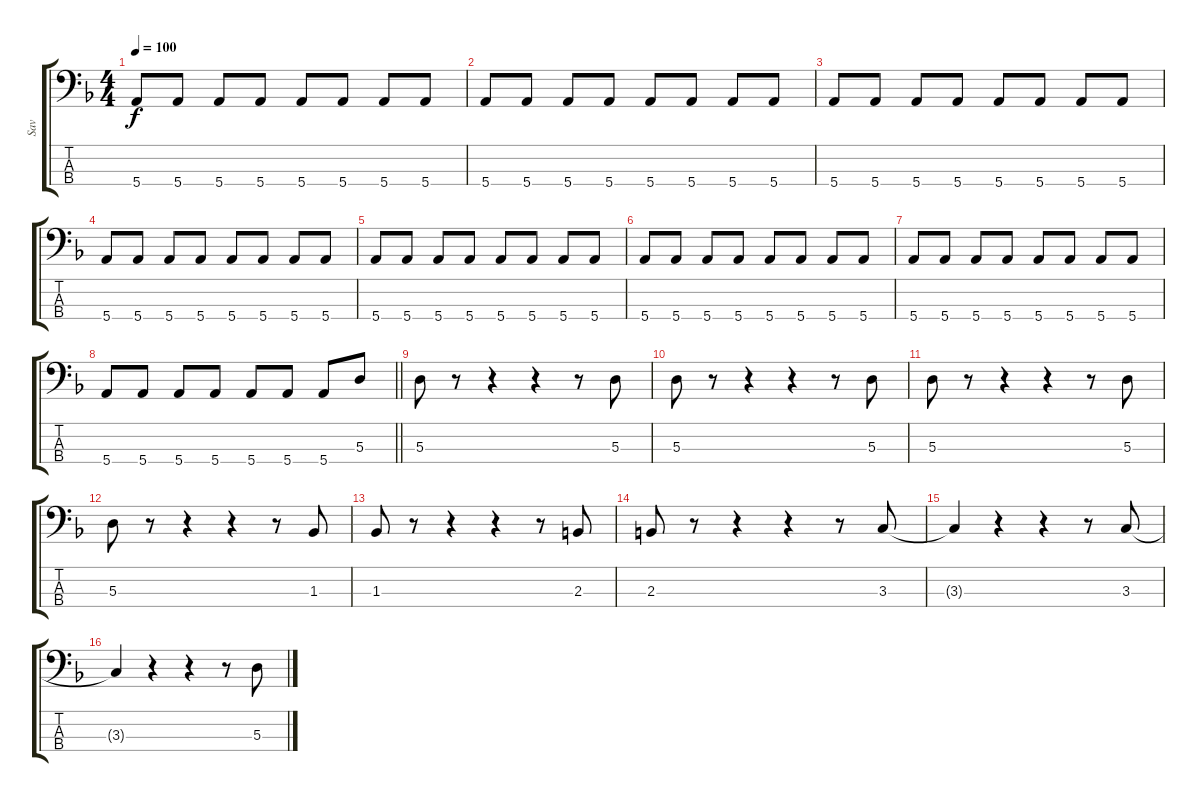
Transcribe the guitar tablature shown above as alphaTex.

\track ("Sav" "Sav") {instrument electricbassfinger}
\staff {score tabs}
\tuning (G2 D2 A1 E1) {hide}
\ts (4 4)
\tempo 100
\clef f4
\ks dminor
5.4.8{dy f} 5.4.8 5.4.8 5.4.8 5.4.8 5.4.8 5.4.8 5.4.8 |
5.4.8 5.4.8 5.4.8 5.4.8 5.4.8 5.4.8 5.4.8 5.4.8 |
5.4.8 5.4.8 5.4.8 5.4.8 5.4.8 5.4.8 5.4.8 5.4.8 |
5.4.8 5.4.8 5.4.8 5.4.8 5.4.8 5.4.8 5.4.8 5.4.8 |
5.4.8 5.4.8 5.4.8 5.4.8 5.4.8 5.4.8 5.4.8 5.4.8 |
5.4.8 5.4.8 5.4.8 5.4.8 5.4.8 5.4.8 5.4.8 5.4.8 |
5.4.8 5.4.8 5.4.8 5.4.8 5.4.8 5.4.8 5.4.8 5.4.8 |
\barLineRight lightlight
5.4.8 5.4.8 5.4.8 5.4.8 5.4.8 5.4.8 5.4.8 5.3.8 |
5.3.8 r.8 r.4 r.4 r.8 5.3.8 |
5.3.8 r.8 r.4 r.4 r.8 5.3.8 |
5.3.8 r.8 r.4 r.4 r.8 5.3.8 |
5.3.8 r.8 r.4 r.4 r.8 1.3.8 |
1.3.8 r.8 r.4 r.4 r.8 2.3.8 |
2.3.8 r.8 r.4 r.4 r.8 3.3.8 |
3.3{t}.4 r.4 r.4 r.8 3.3.8 |
3.3{t}.4 r.4 r.4 r.8 5.3.8
